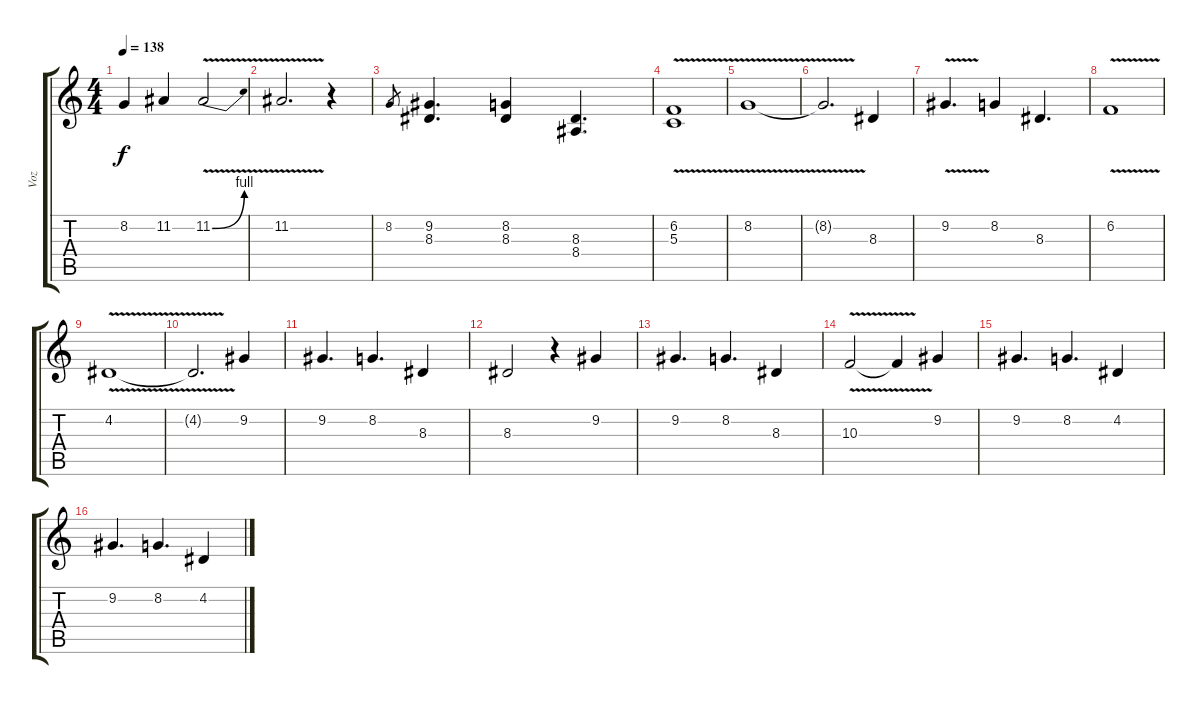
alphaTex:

\track ("Voz" "Voz") {instrument altosax}
\staff {score tabs}
\tuning (E4 B3 G3 D3 A2 E2) {hide}
\ts (4 4)
\tempo 138
\clef g2
\ks c
8.2.4{dy f} 11.2.4 11.2{be (bend 0 0 60 4) v}.2 |
11.2{v}.2{d} r.4 |
8.2.8{gr} (9.2 8.3).4{d} (8.2 8.3).4 (8.3 8.4).4{d} |
(6.2{v} 5.3).1 |
8.2{v}.1 |
8.2{t}.2{d} 8.3.4 |
9.2{v}.4{d} 8.2.4 8.3.4{d} |
6.2{v}.1 |
4.2{v}.1 |
4.2{t}.2{d} 9.2.4 |
9.2.4{d} 8.2.4{d} 8.3.4 |
8.3.2 r.4 9.2.4 |
9.2.4{d} 8.2.4{d} 8.3.4 |
10.3{v}.2 10.3{t}.4 9.2.4 |
9.2.4{d} 8.2.4{d} 4.2.4 |
9.2.4{d} 8.2.4{d} 4.2.4
